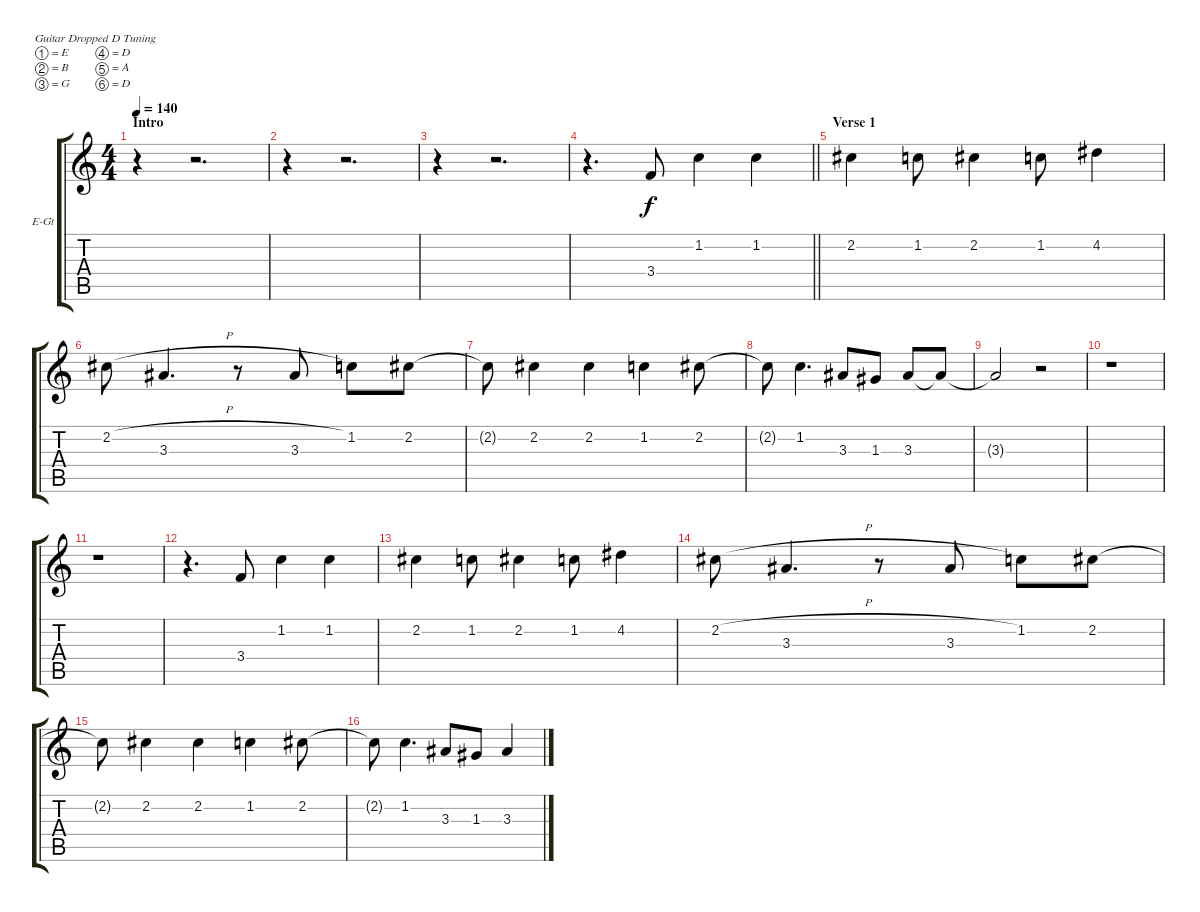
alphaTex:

\bracketExtendMode groupsimilarinstruments
\firstSystemTrackNameOrientation horizontal
\otherSystemsTrackNameOrientation horizontal
\track ("Vocals Guitar Solo" "E-Gt") {instrument distortionguitar}
\staff {score tabs}
\tuning (E4 B3 G3 D3 A2 D2)
\ts (4 4)
\beaming (8 2 2 2 2)
\section ("" "Intro")
\tempo 140
\clef g2
\scale
0.487395
\ks c
r.4{dy f instrument distortionguitar} r.2{d} |
\scale
0.256303 r.4 r.2{d} |
\scale
0.256303 r.4 r.2{d} |
\scale
0.333333
\barLineRight lightlight
r.4{d} 3.4.8 1.2.4 1.2.4 |
\section ("" "Verse 1")
\scale
0.333333 2.2.4 1.2.8 2.2.4 1.2.8 4.2.4 |
\scale
0.333333 2.2{h}.8 3.3.4{d} r.8 3.3.8 1.2.8 2.2.8 |
\scale
0.333333 2.2{t}.8 2.2.4 2.2.4 1.2.4 2.2.8 |
\scale
0.333333 2.2{t}.8 1.2.4{d} 3.3.8 1.3.8 3.3.8 3.3{t}.8 |
\scale
0.333333 3.3{t}.2 r.2 |
\scale
0.333333 r.1 |
\scale
0.333333 r.1 |
\scale
0.333333 r.4{d} 3.4.8 1.2.4 1.2.4 |
\scale
0.333333 2.2.4 1.2.8 2.2.4 1.2.8 4.2.4 |
\scale
0.333333 2.2{h}.8 3.3.4{d} r.8 3.3.8 1.2.8 2.2.8 |
\scale
0.333333 2.2{t}.8 2.2.4 2.2.4 1.2.4 2.2.8 |
\scale
0.333333 2.2{t}.8 1.2.4{d} 3.3.8 1.3.8 3.3.4
